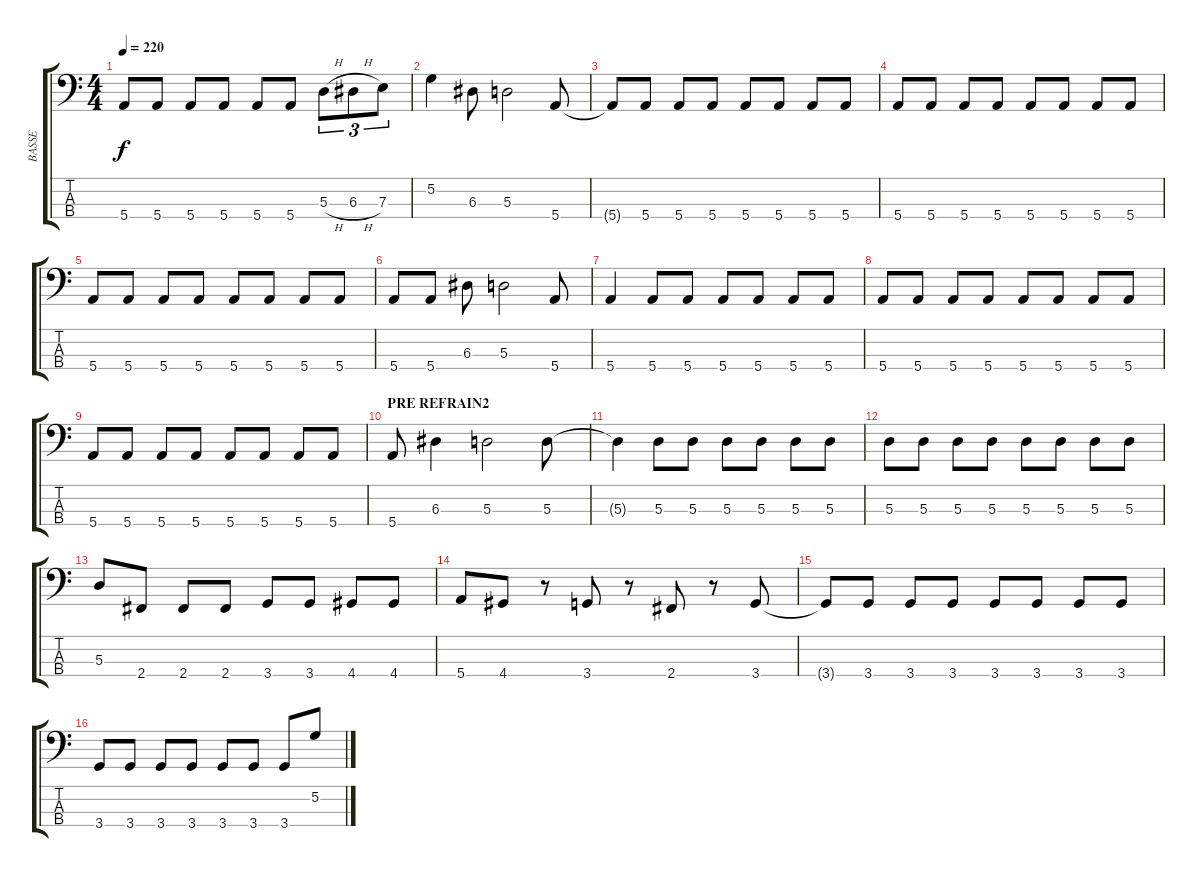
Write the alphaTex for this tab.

\track ("BASSE" "BASSE") {instrument electricbassfinger}
\staff {score tabs}
\tuning (G2 D2 A1 E1) {hide}
\ts (4 4)
\tempo 220
\clef f4
\ks c
5.4.8{dy f} 5.4.8 5.4.8 5.4.8 5.4.8 5.4.8 5.3{h}.8{tu (3 2)} 6.3{h}.8{tu (3 2)} 7.3.8{tu (3 2)} |
5.2.4 6.3.8 5.3.2 5.4.8 |
5.4{t}.8 5.4.8 5.4.8 5.4.8 5.4.8 5.4.8 5.4.8 5.4.8 |
5.4.8 5.4.8 5.4.8 5.4.8 5.4.8 5.4.8 5.4.8 5.4.8 |
5.4.8 5.4.8 5.4.8 5.4.8 5.4.8 5.4.8 5.4.8 5.4.8 |
5.4.8 5.4.8 6.3.8 5.3.2 5.4.8 |
5.4.4 5.4.8 5.4.8 5.4.8 5.4.8 5.4.8 5.4.8 |
5.4.8 5.4.8 5.4.8 5.4.8 5.4.8 5.4.8 5.4.8 5.4.8 |
5.4.8 5.4.8 5.4.8 5.4.8 5.4.8 5.4.8 5.4.8 5.4.8 |
\section ("" "PRE REFRAIN2")
5.4.8 6.3.4 5.3.2 5.3.8 |
5.3{t}.4 5.3.8 5.3.8 5.3.8 5.3.8 5.3.8 5.3.8 |
5.3.8 5.3.8 5.3.8 5.3.8 5.3.8 5.3.8 5.3.8 5.3.8 |
5.3.8 2.4.8 2.4.8 2.4.8 3.4.8 3.4.8 4.4.8 4.4.8 |
5.4.8 4.4.8 r.8 3.4.8 r.8 2.4.8 r.8 3.4.8 |
3.4{t}.8 3.4.8 3.4.8 3.4.8 3.4.8 3.4.8 3.4.8 3.4.8 |
3.4.8 3.4.8 3.4.8 3.4.8 3.4.8 3.4.8 3.4.8 5.2.8
